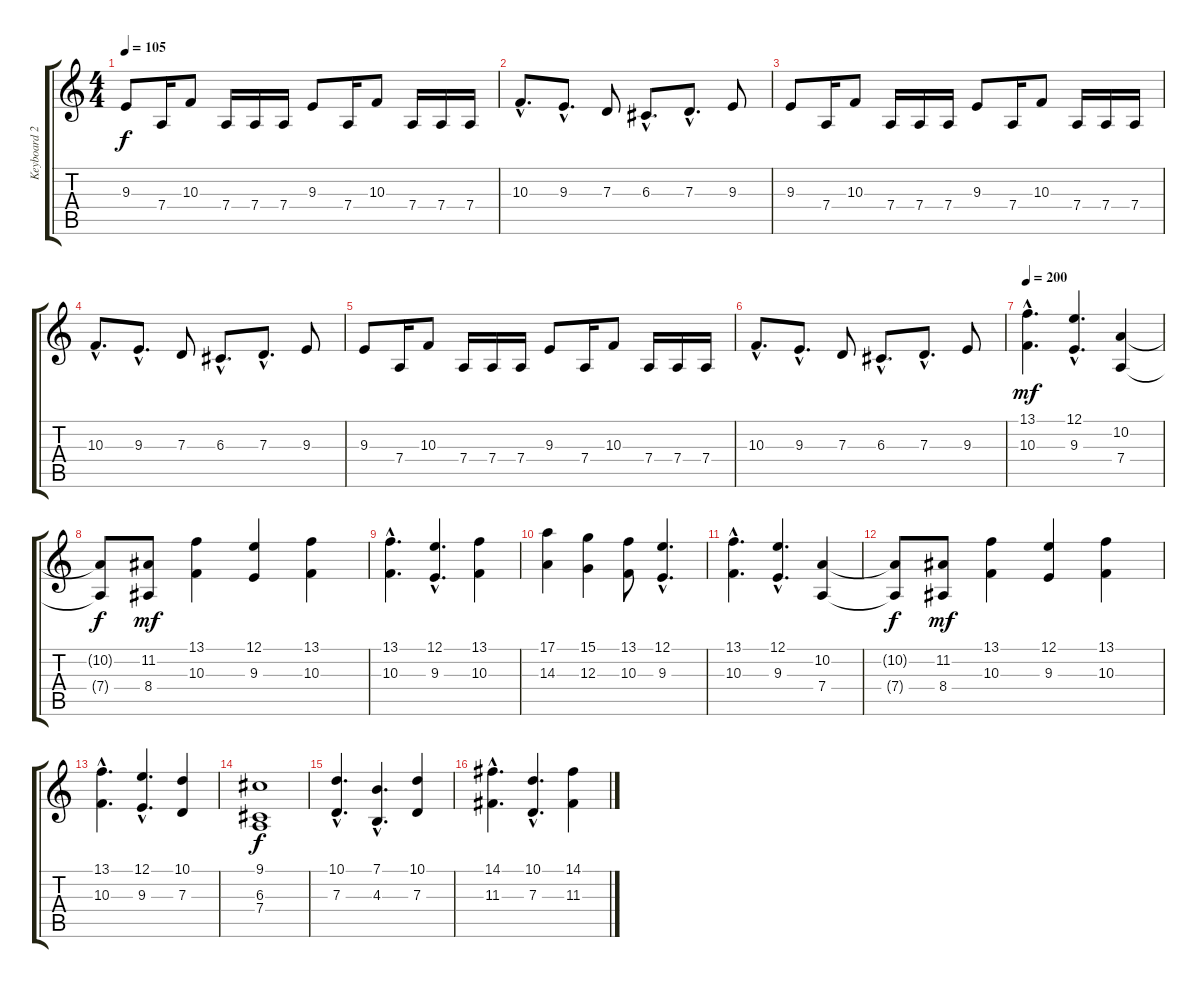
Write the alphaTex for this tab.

\track ("Keyboard 2" "Keyboard 2") {instrument synthstrings1}
\staff {score tabs}
\tuning (E4 B3 G3 D3 A2 E2) {hide}
\ts (4 4)
\tempo 105
\clef g2
\ks c
9.3.8{dy f} 7.4.16 10.3.8 7.4.16 7.4.16 7.4.16 9.3.8 7.4.16 10.3.8 7.4.16 7.4.16 7.4.16 |
10.3{hac}.8{d} 9.3{hac}.8{d} 7.3.8 6.3{hac}.8{d} 7.3{hac}.8{d} 9.3.8 |
9.3.8 7.4.16 10.3.8 7.4.16 7.4.16 7.4.16 9.3.8 7.4.16 10.3.8 7.4.16 7.4.16 7.4.16 |
10.3{hac}.8{d} 9.3{hac}.8{d} 7.3.8 6.3{hac}.8{d} 7.3{hac}.8{d} 9.3.8 |
9.3.8 7.4.16 10.3.8 7.4.16 7.4.16 7.4.16 9.3.8 7.4.16 10.3.8 7.4.16 7.4.16 7.4.16 |
10.3{hac}.8{d} 9.3{hac}.8{d} 7.3.8 6.3{hac}.8{d} 7.3{hac}.8{d} 9.3.8 |
\section ("" "")
\tempo 200
(13.1{hac} 10.3{hac}).4{d dy mf} (12.1{hac} 9.3{hac}).4{d} (10.2 7.4).4 |
(10.2{t} 7.4{t}).8{dy f} (11.2 8.4).8{dy mf} (13.1 10.3).4 (12.1 9.3).4 (13.1 10.3).4 |
(13.1{hac} 10.3{hac}).4{d} (12.1{hac} 9.3{hac}).4{d} (13.1 10.3).4 |
(17.1 14.3).4 (15.1 12.3).4 (13.1 10.3).8 (12.1{hac} 9.3{hac}).4{d} |
(13.1{hac} 10.3{hac}).4{d} (12.1{hac} 9.3{hac}).4{d} (10.2 7.4).4 |
(10.2{t} 7.4{t}).8{dy f} (11.2 8.4).8{dy mf} (13.1 10.3).4 (12.1 9.3).4 (13.1 10.3).4 |
(13.1{hac} 10.3{hac}).4{d} (12.1{hac} 9.3{hac}).4{d} (10.1 7.3).4 |
(9.1 6.3 7.4).1{dy f} |
\section ("" "")
(10.1{hac} 7.3{hac}).4{d} (7.1{hac} 4.3{hac}).4{d} (10.1 7.3).4 |
(14.1{hac} 11.3{hac}).4{d} (10.1{hac} 7.3{hac}).4{d} (14.1 11.3).4
